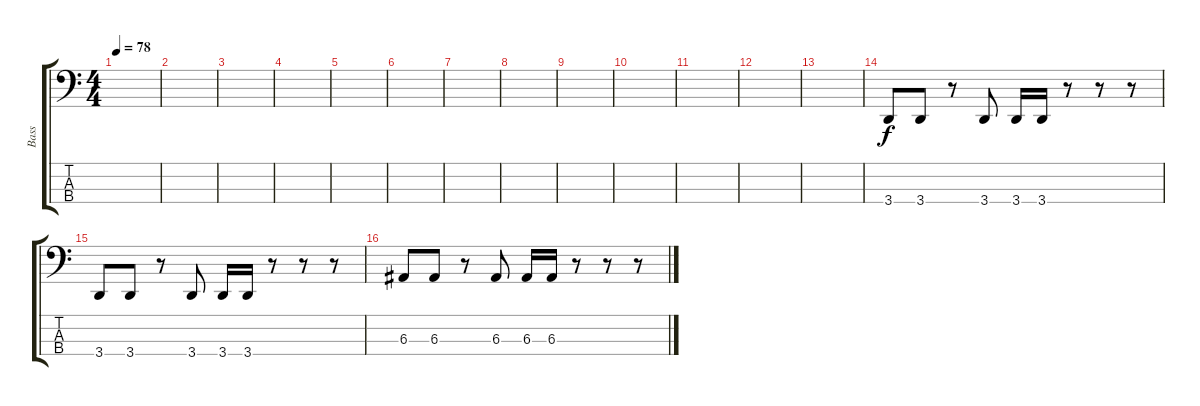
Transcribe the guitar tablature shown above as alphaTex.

\track ("Bass" "Bass") {instrument electricbasspick}
\staff {score tabs}
\tuning (D2 A1 E1 B0) {hide}
\ts (4 4)
\tempo 78
\clef f4
\ks c
|
|
|
|
|
|
|
|
|
|
|
|
|
3.4.8 3.4.8 r.8 3.4.8 3.4.16 3.4.16 r.8 r.8 r.8 |
3.4.8 3.4.8 r.8 3.4.8 3.4.16 3.4.16 r.8 r.8 r.8 |
6.3.8 6.3.8 r.8 6.3.8 6.3.16 6.3.16 r.8 r.8 r.8
